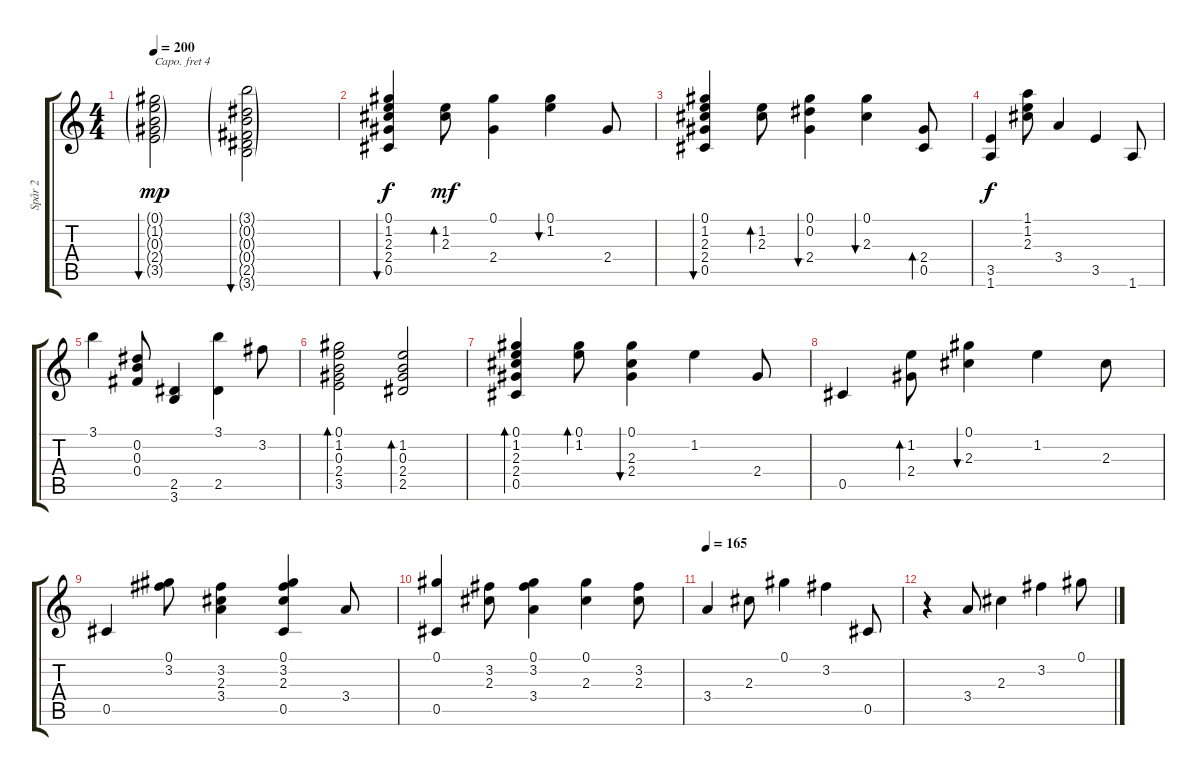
\track ("Spår 2" "Spår 2") {instrument acousticguitarsteel}
\staff {score tabs}
\capo 4
\tuning (E4 B3 G3 D3 A2 E2) {hide}
\ts (4 4)
\tempo 200
\clef g2
\ks c
(0.1{g} 1.2{g} 0.3{g} 2.4{g} 3.5{g}).2{bu 480 dy mp} (3.1{g} 0.2{g} 0.3{g} 0.4{g} 2.5{g} 3.6{g}).2{bu 480} |
(0.1 1.2 2.3 2.4 0.5).4{bu 480 dy f} (1.2 2.3).8{bd 120 dy mf} (0.1 2.4).4 (0.1 1.2).4{bu 120} 2.4.8 |
(0.1 1.2 2.3 2.4 0.5).4{bu 480} (1.2 2.3).8{bd 480} (0.1 0.2 2.4).4{bu 480} (0.1 2.3).4{bu 480} (2.4 0.5).8{bd 480} |
(3.5 1.6).4{dy f} (1.1 1.2 2.3).8 3.4.4 3.5.4 1.6.8 |
3.1.4 (0.2 0.3 0.4).8 (2.5 3.6).4 (3.1 2.5).4 3.2.8 |
(0.1 1.2 0.3 2.4 3.5).2{bd 120} (1.2 0.3 2.4 2.5).2{bd 120} |
(0.1 1.2 2.3 2.4 0.5).4{bd 120} (0.1 1.2).8{bd 480} (0.1 2.3 2.4).4{bu 480} 1.2.4 2.4.8 |
0.5.4 (1.2 2.4).8{bd 480} (0.1 2.3).4{bu 480} 1.2.4 2.3.8 |
0.5.4 (0.1 3.2).8 (3.2 2.3 3.4).4 (0.1 3.2 2.3 0.5).4 3.4.8 |
(0.1 0.5).4 (3.2 2.3).8 (0.1 3.2 3.4).4 (0.1 2.3).4 (3.2 2.3).8 |
\tempo 165
3.4.4 2.3.8 0.1.4 3.2.4 0.5.8 |
r.4 3.4.8 2.3.4 3.2.4 0.1.8
